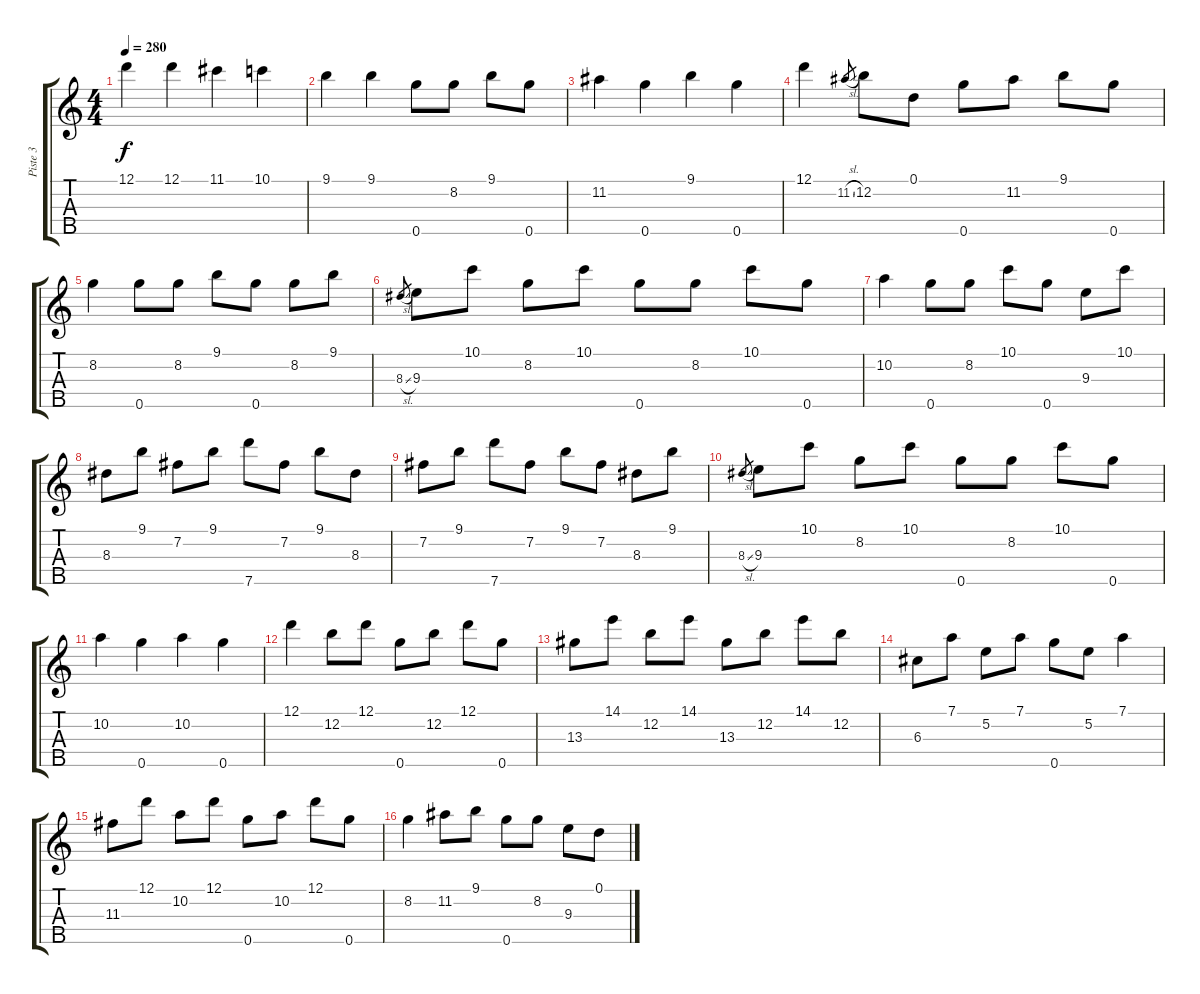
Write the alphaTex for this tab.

\track ("Piste 3" "Piste 3") {instrument banjo}
\staff {score tabs}
\tuning (D4 B3 G3 D3 G4) {hide}
\displaytranspose 12
\ts (4 4)
\tempo 280
\clef g2
\ks c
12.1.4{dy f} 12.1.4 11.1.4 10.1.4 |
9.1.4 9.1.4 0.5.8 8.2.8 9.1.8 0.5.8 |
11.2.4 0.5.4 9.1.4 0.5.4 |
12.1.4 11.2{sl}.8{gr} 12.2.8 0.1.8 0.5.8 11.2.8 9.1.8 0.5.8 |
8.2.4 0.5.8 8.2.8 9.1.8 0.5.8 8.2.8 9.1.8 |
8.3{sl}.8{gr} 9.3.8 10.1.8 8.2.8 10.1.8 0.5.8 8.2.8 10.1.8 0.5.8 |
10.2.4 0.5.8 8.2.8 10.1.8 0.5.8 9.3.8 10.1.8 |
8.3.8 9.1.8 7.2.8 9.1.8 7.5.8 7.2.8 9.1.8 8.3.8 |
7.2.8 9.1.8 7.5.8 7.2.8 9.1.8 7.2.8 8.3.8 9.1.8 |
8.3{sl}.8{gr} 9.3.8 10.1.8 8.2.8 10.1.8 0.5.8 8.2.8 10.1.8 0.5.8 |
10.2.4 0.5.4 10.2.4 0.5.4 |
12.1.4 12.2.8 12.1.8 0.5.8 12.2.8 12.1.8 0.5.8 |
13.3.8 14.1.8 12.2.8 14.1.8 13.3.8 12.2.8 14.1.8 12.2.8 |
6.3.8 7.1.8 5.2.8 7.1.8 0.5.8 5.2.8 7.1.4 |
11.3.8 12.1.8 10.2.8 12.1.8 0.5.8 10.2.8 12.1.8 0.5.8 |
8.2.4 11.2.8 9.1.8 0.5.8 8.2.8 9.3.8 0.1.8
